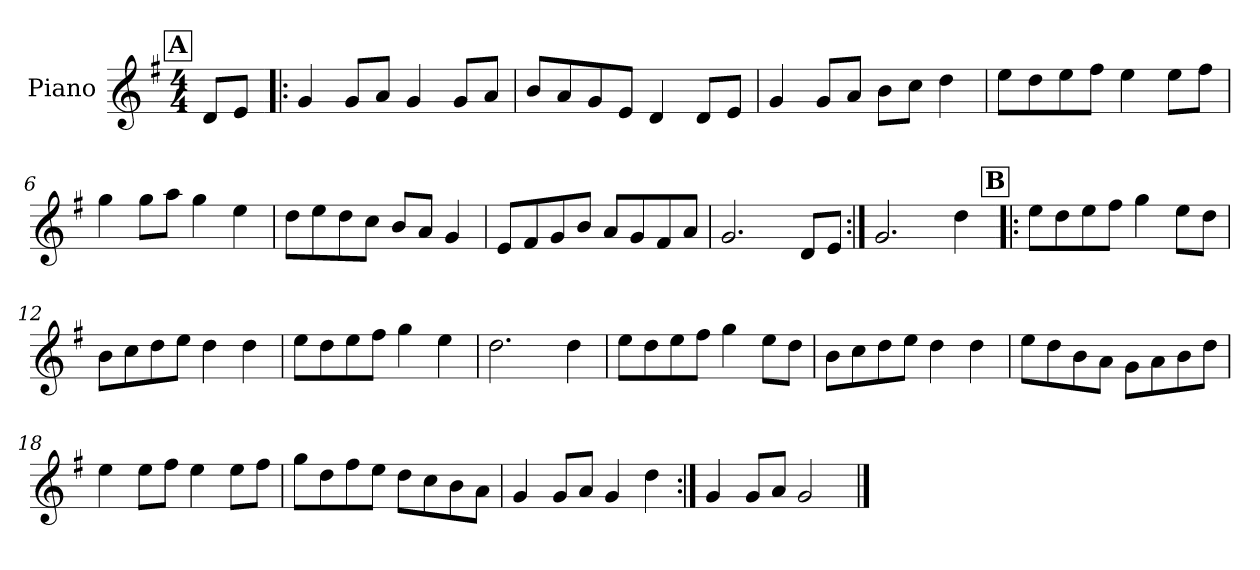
**kern
*part1
*staff1
*I"Piano
*I'Pno.
*clefG2
*k[f#]
*M4/4
!!LO:REH:place=s1:a:B:fs=14:t=A
=1
8d/L
8e/J
=2!|:
4g/
8g/L
8a/J
4g/
8g/L
8a/J
=3
8b/L
8a/
8g/
8e/J
4d/
8d/L
8e/J
=4
4g/
8g/L
8a/J
8b\L
8cc\J
4dd\
=5
8ee\L
8dd\
8ee\
8ff#\J
4ee\
8ee\L
8ff#\J
!!LO:LB:g=z
=6
4gg\
8gg\L
8aa\J
4gg\
4ee\
=7
8dd\L
8ee\
8dd\
8cc\J
8b/L
8a/J
4g/
=8
8e/L
8f#/
8g/
8b/J
8a/L
8g/
8f#/
8a/J
=9
2.g/
8d/L
8e/J
=10:|!
2.g/
4dd\
!!LO:LB:g=z
!!LO:REH:place=s1:a:B:fs=14:t=B
=11!|:
8ee\L
8dd\
8ee\
8ff#\J
4gg\
8ee\L
8dd\J
=12
8b\L
8cc\
8dd\
8ee\J
4dd\
4dd\
=13
8ee\L
8dd\
8ee\
8ff#\J
4gg\
4ee\
=14
2.dd\
4dd\
!!LO:LB:g=z
=15
8ee\L
8dd\
8ee\
8ff#\J
4gg\
8ee\L
8dd\J
=16
8b\L
8cc\
8dd\
8ee\J
4dd\
4dd\
=17
8ee\L
8dd\
8b\
8a\J
8g\L
8a\
8b\
8dd\J
=18
4ee\
8ee\L
8ff#\J
4ee\
8ee\L
8ff#\J
!!LO:LB:g=z
=19
8gg\L
8dd\
8ff#\
8ee\J
8dd\L
8cc\
8b\
8a\J
=20
4g/
8g/L
8a/J
4g/
4dd\
=21:|!
4g/
8g/L
8a/J
2g/
==
*-
